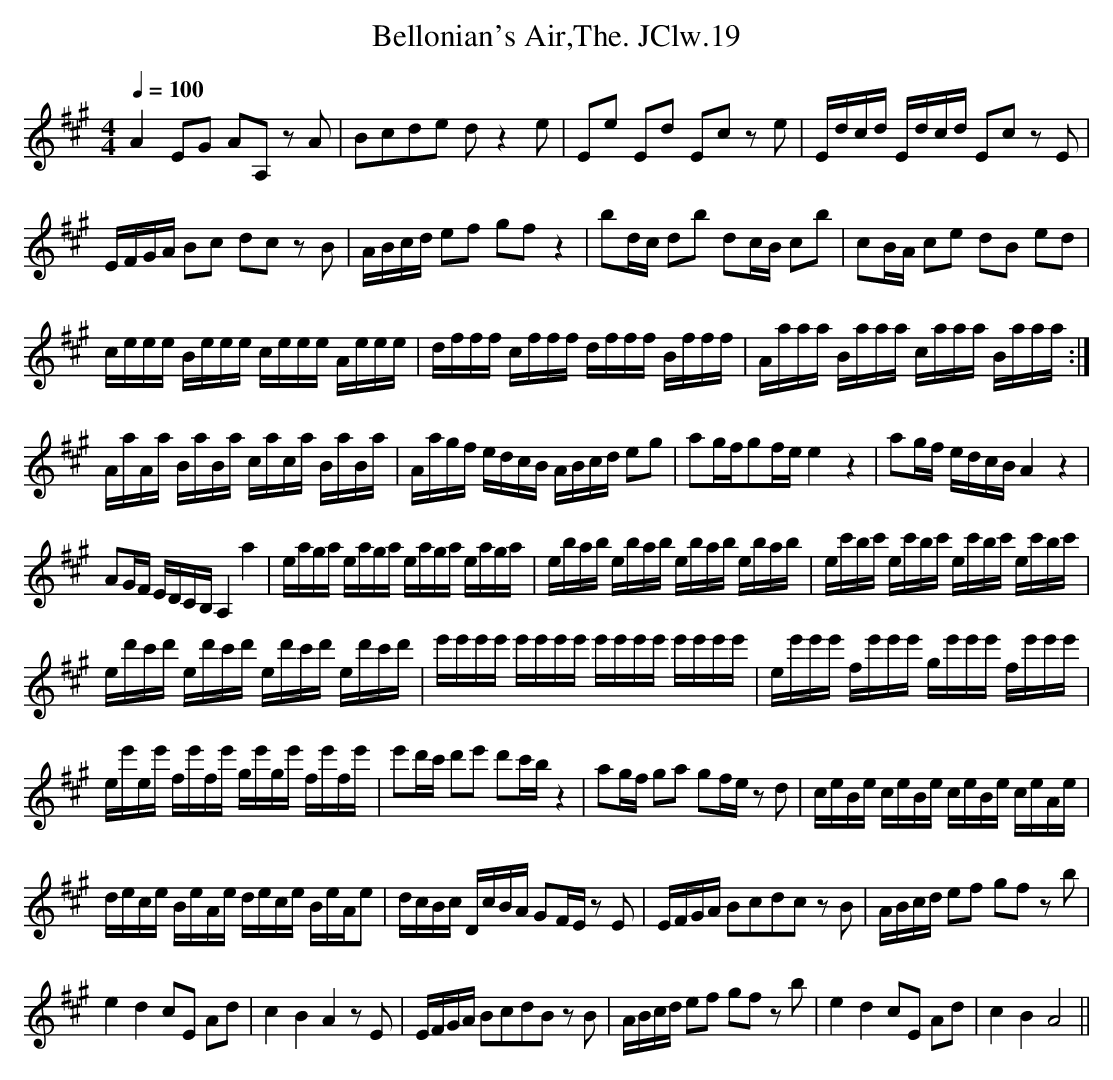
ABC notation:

X:1
T:Bellonian's Air,The. JClw.19
L:1/8
M:4/4
Q:1/4=100
K:A
A2EG AA, zA|Bcde dz2e|Ee Ed Ec ze|\
E/d/c/d/ E/d/c/d/ Ec zE|!
E/F/G/A/ Bc dc zB|A/B/c/d/ ef gf z2|\
bd/c/ db dc/B/ cb|cB/A/ ce dB ed|!
c/e/e/e/ B/e/e/e/ c/e/e/e/ A/e/e/e/|\
d/f/f/f/ c/f/f/f/ d/f/f/f/ B/f/f/f/|\
A/a/a/a/ B/a/a/a/ c/a/a/a/ B/a/a/a/:|!
A/a/A/a/ B/a/B/a/ c/a/c/a/ B/a/B/a/|\
A/a/g/f/ e/d/c/B/ A/B/c/d/ eg|ag/f/gf/e/ e2z2|\
ag/f/ e/d/c/B/ A2z2|!
AG/F/ E/D/C/B,/ A,2a2|e/a/g/a/ e/a/g/a/ e/a/g/a/ e/a/g/a/|\
e/b/a/b/ e/b/a/b/ e/b/a/b/ e/b/a/b/|\
e/c'/b/c'/ e/c'/b/c'/ e/c'/b/c'/ e/c'/b/c'/|!
e/d'/c'/d'/ e/d'/c'/d'/ e/d'/c'/d'/ e/d'/c'/d'/|\
e'/e'/e'/e'/ e'/e'/e'/e'/ e'/e'/e'/e'/ e'/e'/e'/e'/|\
e/e'/e'/e'/ f/e'/e'/e'/ g/e'/e'/e'/ f/e'/e'/e'/|!
e/e'/e/e'/  f/e'/f/e'/ g/e'/g/e'/ f/e'/f/e'/|\
e'd'/c'/ d'e' d'c'/b/ z2|ag/f/ ga gf/e/ zd|\
c/e/B/e/ c/e/B/e/ c/e/B/e/ c/e/A/e/|!
d/e/c/e/ B/e/A/e/ d/e/c/e/ B/e/A/e|\
d/c/B/c/ D/c/B/A/ GF/E/ zE|E/F/G/A/ Bcdc zB|\
A/B/c/d/ ef gf zb|!
e2d2cE Ad|c2B2A2 zE|E/F/G/A/ BcdB zB|\
A/B/c/d/ ef gf zb|e2d2 cE Ad|c2B2A4||
